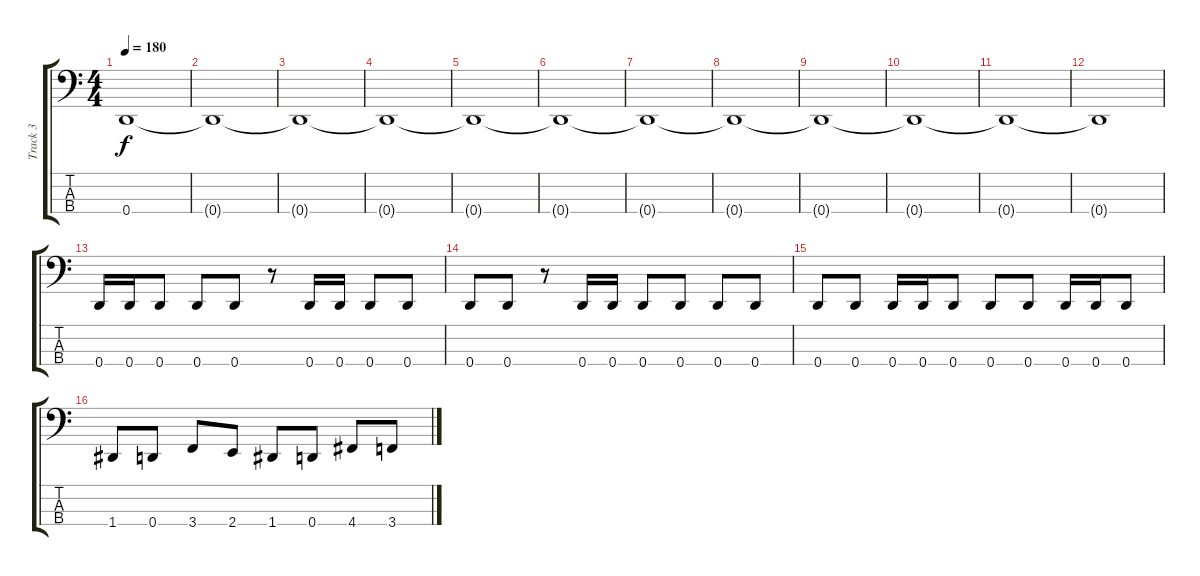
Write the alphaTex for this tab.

\track ("Track 3" "Track 3") {instrument electricbasspick}
\staff {score tabs}
\tuning (G2 D2 A1 D1) {hide}
\ts (4 4)
\tempo 180
\clef f4
\ks c
0.4.1{dy f} |
0.4{t}.1 |
0.4{t}.1 |
0.4{t}.1 |
0.4{t}.1 |
0.4{t}.1 |
0.4{t}.1 |
0.4{t}.1 |
0.4{t}.1 |
0.4{t}.1 |
0.4{t}.1 |
0.4{t}.1 |
0.4.16 0.4.16 0.4.8 0.4.8 0.4.8 r.8 0.4.16 0.4.16 0.4.8 0.4.8 |
0.4.8 0.4.8 r.8 0.4.16 0.4.16 0.4.8 0.4.8 0.4.8 0.4.8 |
0.4.8 0.4.8 0.4.16 0.4.16 0.4.8 0.4.8 0.4.8 0.4.16 0.4.16 0.4.8 |
1.4.8 0.4.8 3.4.8 2.4.8 1.4.8 0.4.8 4.4.8 3.4.8
